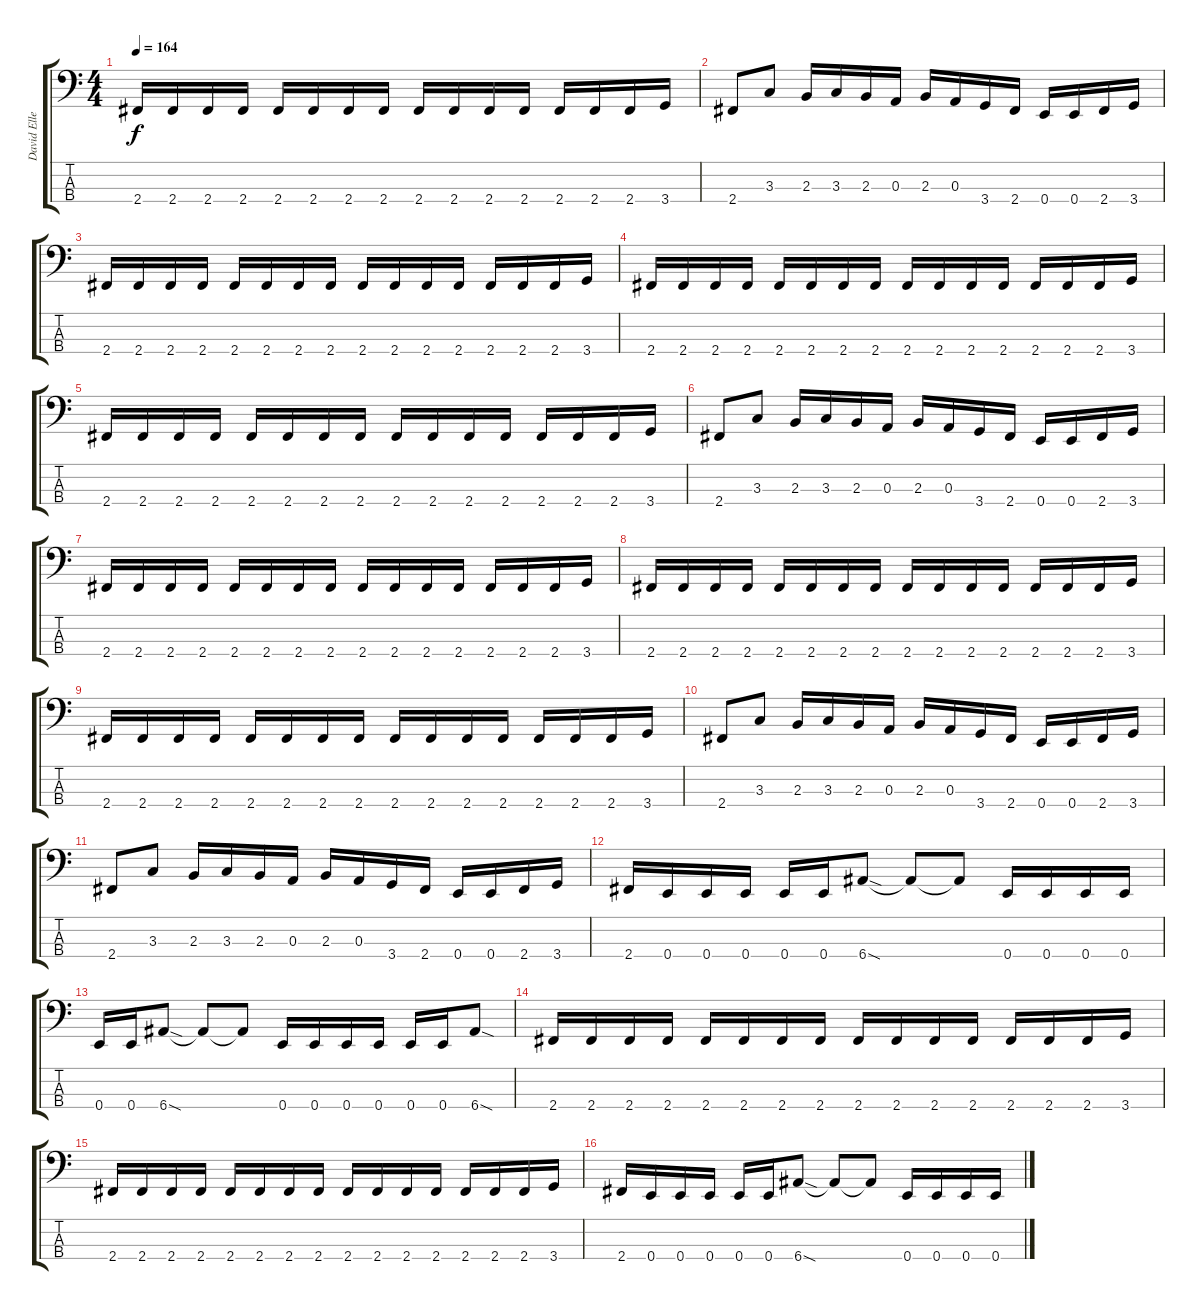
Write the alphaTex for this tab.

\track ("David Ellefson" "David Elle") {instrument electricbasspick}
\staff {score tabs}
\tuning (G2 D2 A1 E1) {hide}
\ts (4 4)
\tempo 164
\clef f4
\ks c
2.4.16{dy f} 2.4.16 2.4.16 2.4.16 2.4.16 2.4.16 2.4.16 2.4.16 2.4.16 2.4.16 2.4.16 2.4.16 2.4.16 2.4.16 2.4.16 3.4.16 |
2.4.8 3.3.8 2.3.16 3.3.16 2.3.16 0.3.16 2.3.16 0.3.16 3.4.16 2.4.16 0.4.16 0.4.16 2.4.16 3.4.16 |
2.4.16 2.4.16 2.4.16 2.4.16 2.4.16 2.4.16 2.4.16 2.4.16 2.4.16 2.4.16 2.4.16 2.4.16 2.4.16 2.4.16 2.4.16 3.4.16 |
2.4.16 2.4.16 2.4.16 2.4.16 2.4.16 2.4.16 2.4.16 2.4.16 2.4.16 2.4.16 2.4.16 2.4.16 2.4.16 2.4.16 2.4.16 3.4.16 |
2.4.16 2.4.16 2.4.16 2.4.16 2.4.16 2.4.16 2.4.16 2.4.16 2.4.16 2.4.16 2.4.16 2.4.16 2.4.16 2.4.16 2.4.16 3.4.16 |
2.4.8 3.3.8 2.3.16 3.3.16 2.3.16 0.3.16 2.3.16 0.3.16 3.4.16 2.4.16 0.4.16 0.4.16 2.4.16 3.4.16 |
2.4.16 2.4.16 2.4.16 2.4.16 2.4.16 2.4.16 2.4.16 2.4.16 2.4.16 2.4.16 2.4.16 2.4.16 2.4.16 2.4.16 2.4.16 3.4.16 |
2.4.16 2.4.16 2.4.16 2.4.16 2.4.16 2.4.16 2.4.16 2.4.16 2.4.16 2.4.16 2.4.16 2.4.16 2.4.16 2.4.16 2.4.16 3.4.16 |
2.4.16 2.4.16 2.4.16 2.4.16 2.4.16 2.4.16 2.4.16 2.4.16 2.4.16 2.4.16 2.4.16 2.4.16 2.4.16 2.4.16 2.4.16 3.4.16 |
2.4.8 3.3.8 2.3.16 3.3.16 2.3.16 0.3.16 2.3.16 0.3.16 3.4.16 2.4.16 0.4.16 0.4.16 2.4.16 3.4.16 |
2.4.8 3.3.8 2.3.16 3.3.16 2.3.16 0.3.16 2.3.16 0.3.16 3.4.16 2.4.16 0.4.16 0.4.16 2.4.16 3.4.16 |
2.4.16 0.4.16 0.4.16 0.4.16 0.4.16 0.4.16 6.4{sod}.8 6.4{t}.8 6.4{t}.8 0.4.16 0.4.16 0.4.16 0.4.16 |
0.4.16 0.4.16 6.4{sod}.8 6.4{t}.8 6.4{t}.8 0.4.16 0.4.16 0.4.16 0.4.16 0.4.16 0.4.16 6.4{sod}.8 |
2.4.16 2.4.16 2.4.16 2.4.16 2.4.16 2.4.16 2.4.16 2.4.16 2.4.16 2.4.16 2.4.16 2.4.16 2.4.16 2.4.16 2.4.16 3.4.16 |
2.4.16 2.4.16 2.4.16 2.4.16 2.4.16 2.4.16 2.4.16 2.4.16 2.4.16 2.4.16 2.4.16 2.4.16 2.4.16 2.4.16 2.4.16 3.4.16 |
2.4.16 0.4.16 0.4.16 0.4.16 0.4.16 0.4.16 6.4{sod}.8 6.4{t}.8 6.4{t}.8 0.4.16 0.4.16 0.4.16 0.4.16
